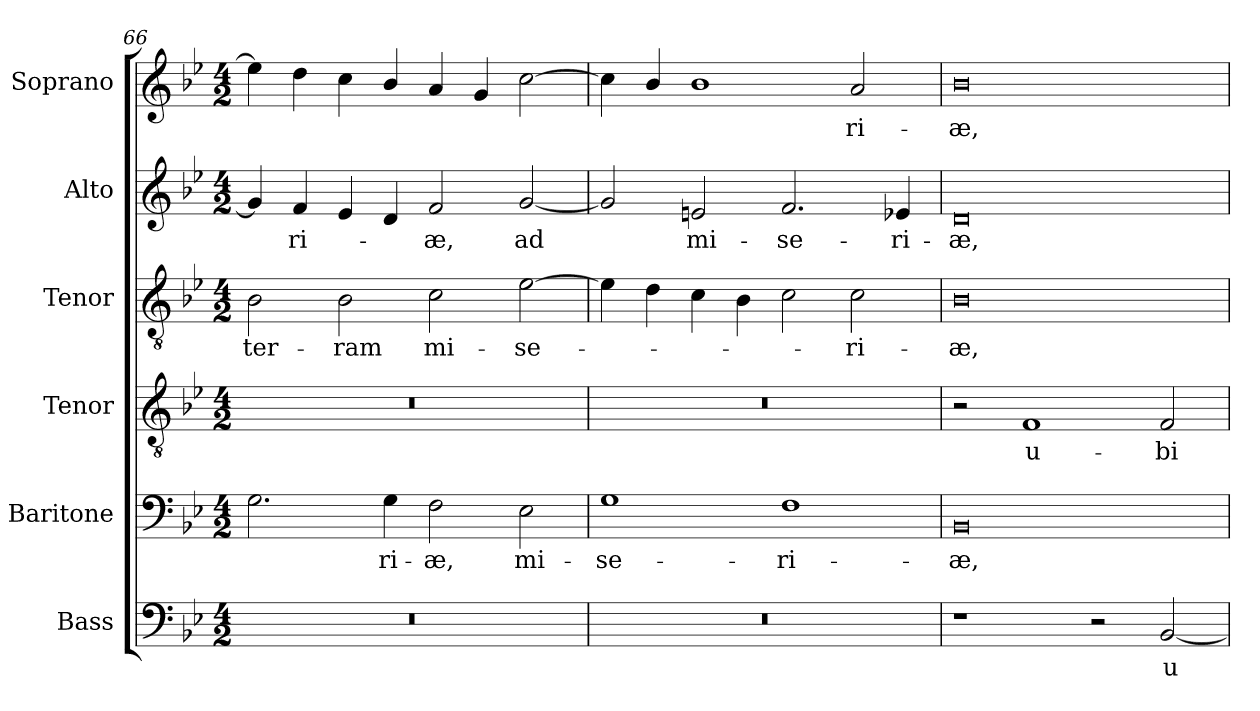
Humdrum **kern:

**kern	**text	**kern	**text	**kern	**text	**kern	**text	**kern	**text	**kern	**text
*part6	*part6	*part5	*part5	*part4	*part4	*part3	*part3	*part2	*part2	*part1	*part1
*staff6	*staff6	*staff5	*staff5	*staff4	*staff4	*staff3	*staff3	*staff2	*staff2	*staff1	*staff1
*I"Bass	*	*I"Baritone	*	*I"Tenor	*	*I"Tenor	*	*I"Alto	*	*I"Soprano	*
*I'B.	*	*I'Bar.	*	*I'T2.	*	*I'T1.	*	*I'A.	*	*I'S.	*
*clefF4	*	*clefF4	*	*clefGv2	*	*clefGv2	*	*clefG2	*	*clefG2	*
*	*	*	*	*ITrd7c12	*	*ITrd7c12	*	*	*	*	*
*k[b-e-]	*	*k[b-e-]	*	*k[b-e-]	*	*k[b-e-]	*	*k[b-e-]	*	*k[b-e-]	*
*B-:	*	*B-:	*	*B-:	*	*B-:	*	*B-:	*	*B-:	*
*M4/2	*	*M4/2	*	*M4/2	*	*M4/2	*	*M4/2	*	*M4/2	*
=66	=66	=66	=66	=66	=66	=66	=66	=66	=66	=66	=66
!LO:N:vis=1	!	!	!	!LO:N:vis=1	!	!	!	!	!	!	!
!	!	!	!	!	!	!	!LO:LY:b:color=#000000	!	!	!	!
0r	.	2.Gi\	.	0r	.	2BB-i\	ter-	4gi/]	.	4ee-i\]	.
!	!	!	!	!	!	!	!	!	!LO:LY:b:color=#000000	!	!
.	.	.	.	.	.	.	.	4fi/	-ri-	4ddi\	.
!	!	!	!	!	!	!	!LO:LY:b:color=#000000	!	!	!	!
.	.	.	.	.	.	2BB-i\	-ram	4e-i/	.	4cci\	.
!	!	!	!LO:LY:b:color=#000000	!	!	!	!	!	!	!	!
.	.	4Gi\	-ri-	.	.	.	.	4di/	.	4b-i/	.
!	!	!	!LO:LY:b:color=#000000	!	!	!	!	!	!	!	!
!	!	!	!	!	!	!	!LO:LY:b:color=#000000	!	!	!	!
!	!	!	!	!	!	!	!	!	!LO:LY:b:color=#000000	!	!
.	.	2Fi\	-æ,	.	.	2Ci\	mi-	2fi/	-æ,	4ai/	.
.	.	.	.	.	.	.	.	.	.	4gi/	.
!	!	!	!LO:LY:b:color=#000000	!	!	!	!	!	!	!	!
!	!	!	!	!	!	!	!LO:LY:b:color=#000000	!	!	!	!
!	!	!	!	!	!	!	!	!	!LO:LY:b:color=#000000	!	!
.	.	2E-i\	mi-	.	.	[2E-i\	-se-	[2gi/	ad	[2cci\	.
=67	=67	=67	=67	=67	=67	=67	=67	=67	=67	=67	=67
!LO:N:vis=1	!	!	!	!	!	!	!	!	!	!	!
!	!	!	!LO:LY:b:color=#000000	!LO:N:vis=1	!	!	!	!	!	!	!
0r	.	1Gi	-se-	0r	.	4E-i\]	.	2gi/]	.	4cci\]	.
.	.	.	.	.	.	4Di\	.	.	.	4b-i/	.
!	!	!	!	!	!	!	!	!	!LO:LY:b:color=#000000	!	!
.	.	.	.	.	.	4Ci\	.	2eni/	mi-	1b-i	.
.	.	.	.	.	.	4BB-i\	.	.	.	.	.
!	!	!	!LO:LY:b:color=#000000	!	!	!	!	!	!	!	!
!	!	!	!	!	!	!	!	!	!LO:LY:b:color=#000000	!	!
.	.	1Fi	-ri-	.	.	2Ci\	.	2.fi/	-se-	.	.
!	!	!	!	!	!	!	!LO:LY:b:color=#000000	!	!	!	!
!	!	!	!	!	!	!	!	!	!	!	!LO:LY:b:color=#000000
.	.	.	.	.	.	2Ci\	-ri-	.	.	2ai/	-ri-
!	!	!	!	!	!	!	!	!	!LO:LY:b:color=#000000	!	!
.	.	.	.	.	.	.	.	4e-Xi/	-ri-	.	.
!!LO:LB:g=z
=68	=68	=68	=68	=68	=68	=68	=68	=68	=68	=68	=68
!	!	!	!LO:LY:b:color=#000000	!	!	!	!	!	!	!	!
!	!	!	!	!	!	!	!LO:LY:b:color=#000000	!	!	!	!
!	!	!	!	!	!	!	!	!	!LO:LY:b:color=#000000	!	!
!	!	!	!	!	!	!	!	!	!	!	!LO:LY:b:color=#000000
1r	.	0BB-i	-æ,	2r	.	0BB-i	-æ,	0di	-æ,	0b-i	-æ,
!	!	!	!	!	!LO:LY:b:color=#000000	!	!	!	!	!	!
.	.	.	.	1FFi	u-	.	.	.	.	.	.
2r	.	.	.	.	.	.	.	.	.	.	.
!	!LO:LY:b:color=#000000	!	!	!	!	!	!	!	!	!	!
!	!	!	!	!	!LO:LY:b:color=#000000	!	!	!	!	!	!
[2BB-i/	u-	.	.	2FFi/	-bi	.	.	.	.	.	.
=	=	=	=	=	=	=	=	=	=	=	=
*-	*-	*-	*-	*-	*-	*-	*-	*-	*-	*-	*-
